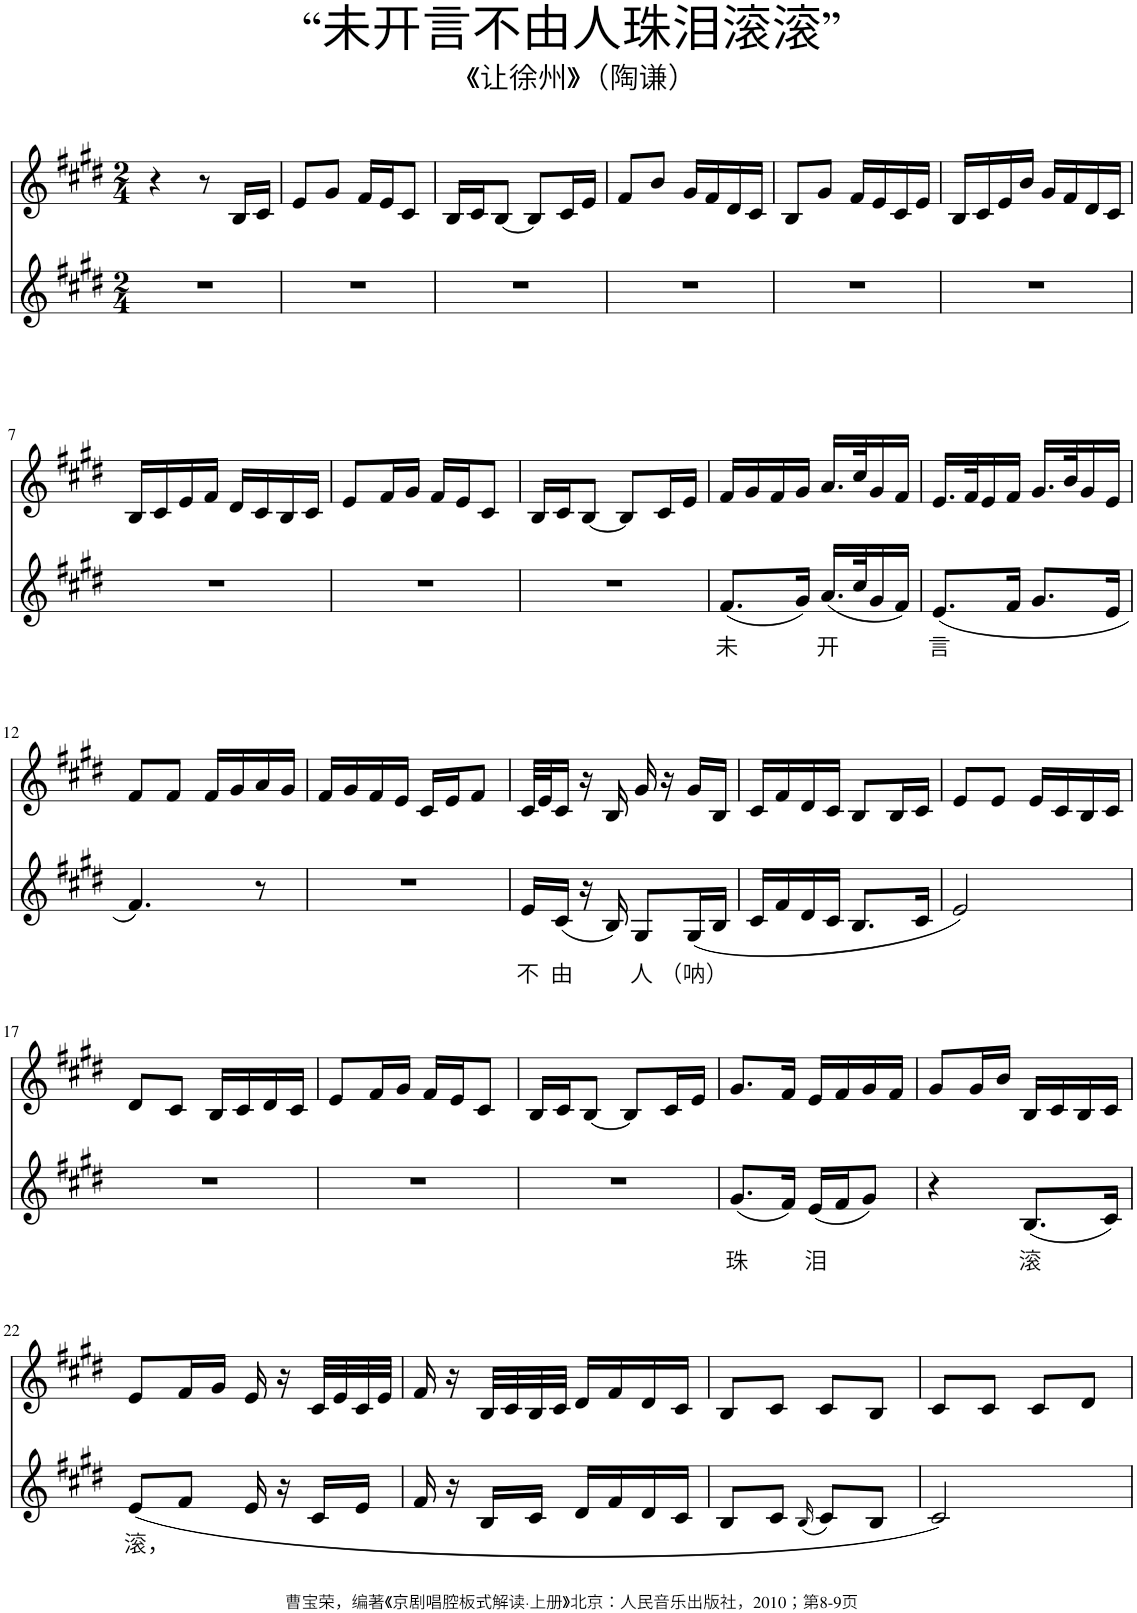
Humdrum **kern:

**kern	**text	**kern
*part2	*part2	*part1
*staff2	*staff2	*staff1
*I"Piano	*	*I"Piano
*I'Pno	*	*I'Pno
*clefG2	*	*clefG2
*k[f#c#g#d#]	*	*k[f#c#g#d#]
*M2/4	*	*M2/4
=1	=1	=1
2r	.	4r
.	.	8r
.	.	16B/LL
.	.	16c#/JJ
=2	=2	=2
2r	.	8e/L
.	.	8g#/J
.	.	16f#/LL
.	.	16e/J
.	.	8c#/J
=3	=3	=3
2r	.	16B/LL
.	.	16c#/J
.	.	[8B/J
.	.	8B/L]
.	.	16c#/L
.	.	16e/JJ
=4	=4	=4
2r	.	8f#/L
.	.	8b/J
.	.	16g#/LL
.	.	16f#/
.	.	16d#/
.	.	16c#/JJ
=5	=5	=5
2r	.	8B/L
.	.	8g#/J
.	.	16f#/LL
.	.	16e/
.	.	16c#/
.	.	16e/JJ
=6	=6	=6
2r	.	16B/LL
.	.	16c#/
.	.	16e/
.	.	16b/JJ
.	.	16g#/LL
.	.	16f#/
.	.	16d#/
.	.	16c#/JJ
!!LO:LB:g=z
=7	=7	=7
2r	.	16B/LL
.	.	16c#/
.	.	16e/
.	.	16f#/JJ
.	.	16d#/LL
.	.	16c#/
.	.	16B/
.	.	16c#/JJ
=8	=8	=8
2r	.	8e/L
.	.	16f#/L
.	.	16g#/JJ
.	.	16f#/LL
.	.	16e/J
.	.	8c#/J
=9	=9	=9
2r	.	16B/LL
.	.	16c#/J
.	.	[8B/J
.	.	8B/L]
.	.	16c#/L
.	.	16e/JJ
=10	=10	=10
!	!LO:LY:b	!
(8.f#/L	未	16f#/LL
.	.	16g#/
.	.	16f#/
16g#/Jk)	.	16g#/JJ
!	!LO:LY:b	!
(16.a/LL	开	16.a/LL
32cc#/K	.	32cc#/K
16g#/	.	16g#/
16f#/JJ)	.	16f#/JJ
=11	=11	=11
!	!LO:LY:b	!
(8.e/L	言	16.e/LL
.	.	32f#/K
.	.	16e/
16f#/Jk	.	16f#/JJ
8.g#/L	.	16.g#/LL
.	.	32b/K
.	.	16g#/
16e/Jk	.	16e/JJ
!!LO:LB:g=z
=12	=12	=12
4.f#/)	.	8f#/L
.	.	8f#/J
.	.	16f#/LL
.	.	16g#/
8r	.	16a/
.	.	16g#/JJ
=13	=13	=13
2r	.	16f#/LL
.	.	16g#/
.	.	16f#/
.	.	16e/JJ
.	.	16c#/LL
.	.	16e/J
.	.	8f#/J
=14	=14	=14
!	!LO:LY:b	!
16e/LL	不	32c#/LLL
.	.	32e/J
!	!LO:LY:b	!
(16c#/JJ	由	16c#/JJ
16r	.	16r
16B/)	.	16B/
!	!LO:LY:b	!
8G#/L	人	16g#/
.	.	16r
!	!LO:LY:b	!
(16G#/L	（呐）	16g#/LL
16B/JJ	.	16B/JJ
=15	=15	=15
16c#/LL	.	16c#/LL
16f#/	.	16f#/
16d#/	.	16d#/
16c#/JJ	.	16c#/JJ
8.B/L	.	8B/L
.	.	16B/L
16c#/Jk	.	16c#/JJ
=16	=16	=16
2e/)	.	8e/L
.	.	8e/J
.	.	16e/LL
.	.	16c#/
.	.	16B/
.	.	16c#/JJ
!!LO:LB:g=z
=17	=17	=17
2r	.	8d#/L
.	.	8c#/J
.	.	16B/LL
.	.	16c#/
.	.	16d#/
.	.	16c#/JJ
=18	=18	=18
2r	.	8e/L
.	.	16f#/L
.	.	16g#/JJ
.	.	16f#/LL
.	.	16e/J
.	.	8c#/J
=19	=19	=19
2r	.	16B/LL
.	.	16c#/J
.	.	[8B/J
.	.	8B/L]
.	.	16c#/L
.	.	16e/JJ
=20	=20	=20
!	!LO:LY:b	!
(8.g#/L	珠	8.g#/L
16f#/Jk)	.	16f#/Jk
!	!LO:LY:b	!
(16e/LL	泪	16e/LL
16f#/J	.	16f#/
8g#/J)	.	16g#/
.	.	16f#/JJ
=21	=21	=21
4r	.	8g#/L
.	.	16g#/L
.	.	16b/JJ
!	!LO:LY:b	!
(8.B/L	滚	16B/LL
.	.	16c#/
.	.	16B/
16c#/Jk)	.	16c#/JJ
!!LO:LB:g=z
=22	=22	=22
!	!LO:LY:b	!
(8e/L	滚，	8e/L
8f#/J	.	16f#/L
.	.	16g#/JJ
16e/	.	16e/
16r	.	16r
16c#/LL	.	32c#/LLL
.	.	32e/
16e/JJ	.	32c#/
.	.	32e/JJJ
=23	=23	=23
16f#/	.	16f#/
16r	.	16r
16B/LL	.	32B/LLL
.	.	32c#/
16c#/JJ	.	32B/
.	.	32c#/JJJ
16d#/LL	.	16d#/LL
16f#/	.	16f#/
16d#/	.	16d#/
16c#/JJ	.	16c#/JJ
=24	=24	=24
8B/L	.	8B/L
8c#/J	.	8c#/J
(16qB/	.	.
8c#/L)	.	8c#/L
8B/J	.	8B/J
=25	=25	=25
2c#/)	.	8c#/L
.	.	8c#/J
.	.	8c#/L
.	.	8d#/J
=	=	=
*-	*-	*-
